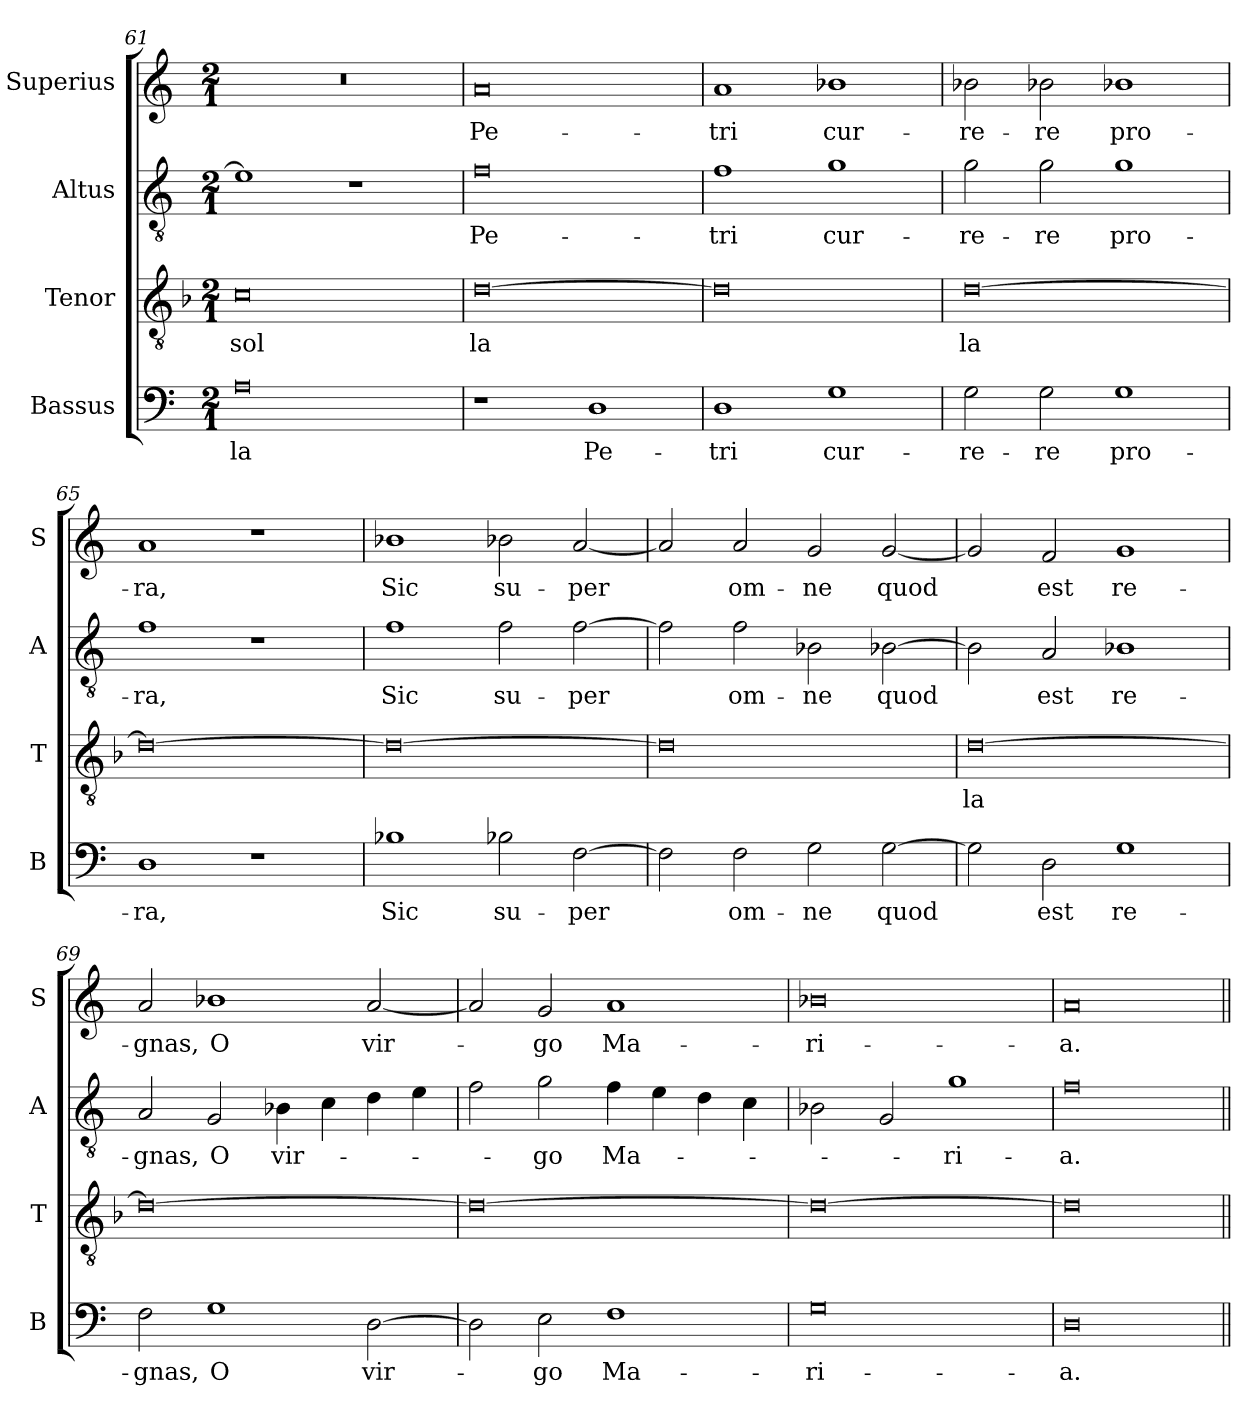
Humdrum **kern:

**kern	**text	**kern	**text	**kern	**text	**kern	**text
*part4	*part4	*part3	*part3	*part2	*part2	*part1	*part1
*staff4	*staff4	*staff3	*staff3	*staff2	*staff2	*staff1	*staff1
*I"Bassus	*	*I"Tenor	*	*I"Altus	*	*I"Superius	*
*I'B	*	*I'T	*	*I'A	*	*I'S	*
*clefF4	*	*clefGv2	*	*clefGv2	*	*clefG2	*
*k[]	*	*k[b-]	*	*k[]	*	*k[]	*
*M2/1	*	*M2/1	*	*M2/1	*	*M2/1	*
=61	=61	=61	=61	=61	=61	=61	=61
0A	la	0c	sol	1e]	.	0r	.
.	.	.	.	1r	.	.	.
=62	=62	=62	=62	=62	=62	=62	=62
1r	.	[0d	la	0f	Pe-	0a	Pe-
1D	Pe-	.	.	.	.	.	.
=63	=63	=63	=63	=63	=63	=63	=63
1D	-tri	0d]	.	1f	-tri	1a	-tri
1G	cur-	.	.	1g	cur-	1b-X	cur-
=64	=64	=64	=64	=64	=64	=64	=64
2G\	-re-	[0d	la	2g\	-re-	2b-X\	-re-
2G\	-re	.	.	2g\	-re	2b-X\	-re
1G	pro-	.	.	1g	pro-	1b-X	pro-
=65	=65	=65	=65	=65	=65	=65	=65
1D	-ra,	0d_	.	1f	-ra,	1a	-ra,
1r	.	.	.	1r	.	1r	.
=66	=66	=66	=66	=66	=66	=66	=66
1B-X	Sic	0d_	.	1f	Sic	1b-X	Sic
2B-X\	su-	.	.	2f\	su-	2b-X\	su-
[2F\	-per	.	.	[2f\	-per	[2a/	-per
=67	=67	=67	=67	=67	=67	=67	=67
2F\]	.	0d]	.	2f\]	.	2a/]	.
2F\	om-	.	.	2f\	om-	2a/	om-
2G\	-ne	.	.	2B-X\	-ne	2g/	-ne
[2G\	quod	.	.	[2B-X\	quod	[2g/	quod
=68	=68	=68	=68	=68	=68	=68	=68
2G\]	.	[0d	la	2B-\]	.	2g/]	.
2D\	est	.	.	2A/	est	2f/	est
1G	re-	.	.	1B-X	re-	1g	re-
=69	=69	=69	=69	=69	=69	=69	=69
2F\	-gnas,	0d_	.	2A/	-gnas,	2a/	-gnas,
1G	O	.	.	2G/	O	1b-X	O
.	.	.	.	4B-X\	vir-	.	.
.	.	.	.	4c\	.	.	.
[2D\	vir-	.	.	4d\	.	[2a/	vir-
.	.	.	.	4e\	.	.	.
=70	=70	=70	=70	=70	=70	=70	=70
2D\]	.	0d_	.	2f\	.	2a/]	.
2E\	-go	.	.	2g\	-go	2g/	-go
1F	Ma-	.	.	4f\	Ma-	1a	Ma-
.	.	.	.	4e\	.	.	.
.	.	.	.	4d\	.	.	.
.	.	.	.	4c\	.	.	.
=71	=71	=71	=71	=71	=71	=71	=71
0G	-ri-	0d_	.	2B-X\	.	0b-X	-ri-
.	.	.	.	2G/	.	.	.
.	.	.	.	1g	-ri-	.	.
=72	=72	=72	=72	=72	=72	=72	=72
0D	-a.	0d]	.	0f	-a.	0a	-a.
=||	=||	=||	=||	=||	=||	=||	=||
*-	*-	*-	*-	*-	*-	*-	*-
